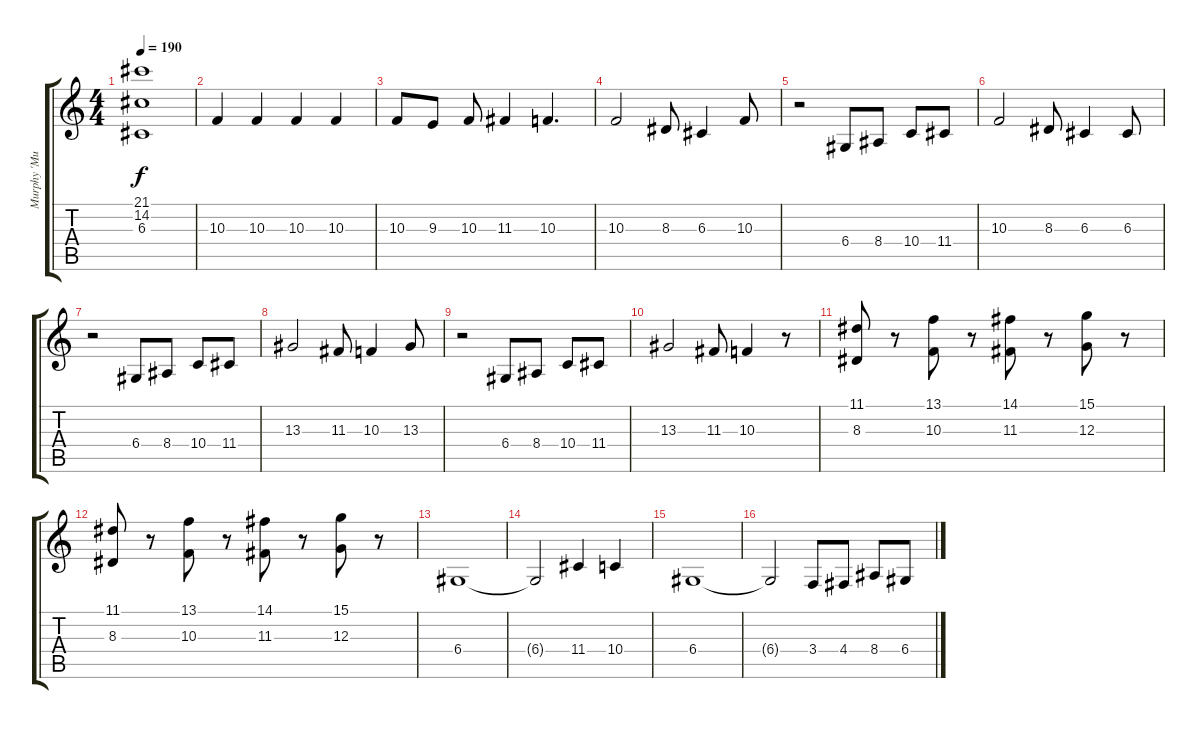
\track ("Murphy 'Murph' Dunne" "Murphy 'Mu") {instrument rockorgan}
\staff {score tabs}
\tuning (E4 B3 G3 D3 A2 E2) {hide}
\ts (4 4)
\tempo 190
\clef g2
\ks c
(21.1{t} 14.2{t} 6.3{t}).1{dy f} |
10.3.4 10.3.4 10.3.4 10.3.4 |
10.3.8 9.3.8 10.3.8 11.3.4 10.3.4{d} |
10.3.2 8.3.8 6.3.4 10.3.8 |
r.2 6.4.8 8.4.8 10.4.8 11.4.8 |
10.3.2 8.3.8 6.3.4 6.3.8 |
r.2 6.4.8 8.4.8 10.4.8 11.4.8 |
13.3.2 11.3.8 10.3.4 13.3.8 |
r.2 6.4.8 8.4.8 10.4.8 11.4.8 |
13.3.2 11.3.8 10.3.4 r.8 |
(11.1 8.3).8 r.8 (13.1 10.3).8 r.8 (14.1 11.3).8 r.8 (15.1 12.3).8 r.8 |
(11.1 8.3).8 r.8 (13.1 10.3).8 r.8 (14.1 11.3).8 r.8 (15.1 12.3).8 r.8 |
6.4.1 |
6.4{t}.2 11.4.4 10.4.4 |
6.4.1 |
6.4{t}.2 3.4.8 4.4.8 8.4.8 6.4.8
